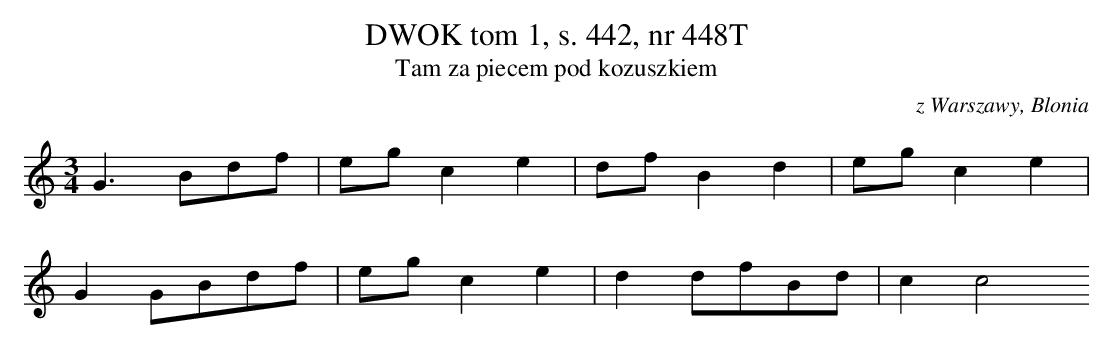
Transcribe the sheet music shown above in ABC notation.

X:1
T: DWOK tom 1, s. 442, nr 448T
T: Tam za piecem pod kozuszkiem
O: z Warszawy, Blonia
M: 3/4
L: 1/8
K: C
G3Bdf | egc2e2 | dfB2d2 | egc2e2 |
G2GBdf | egc2e2 | d2dfBd | c2c4
